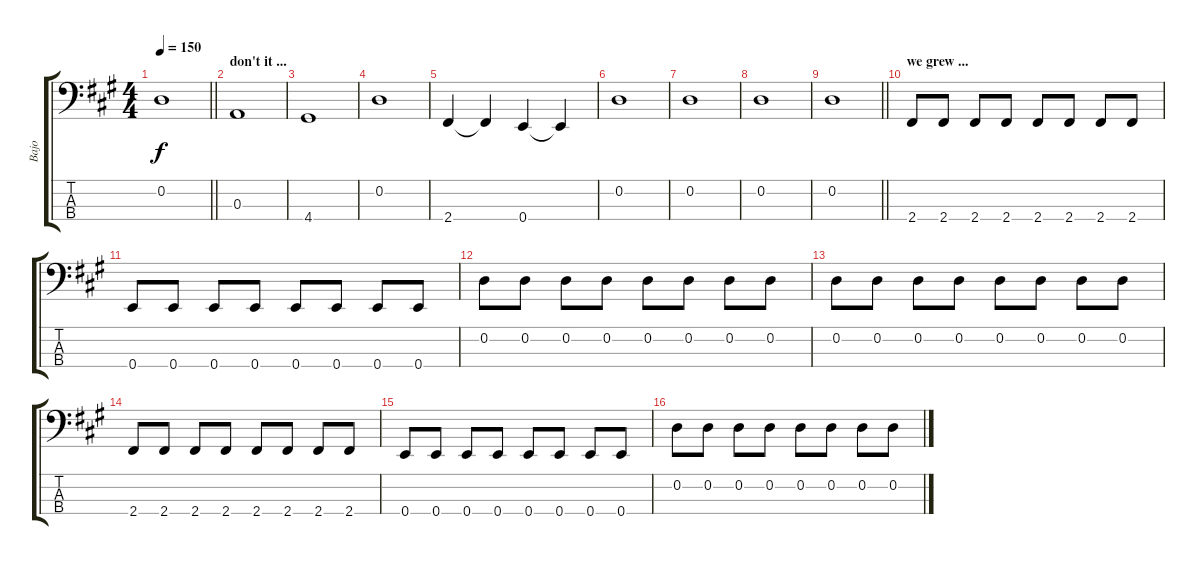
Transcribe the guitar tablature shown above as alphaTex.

\track ("Bajo" "Bajo") {instrument electricbassfinger}
\staff {score tabs}
\tuning (G2 D2 A1 E1) {hide}
\ts (4 4)
\tempo 150
\clef f4
\barLineRight lightlight
\ks a
0.2.1{dy f} |
\section ("" "don't it ...")
0.3.1 |
4.4.1 |
0.2.1 |
2.4.4 2.4{t}.4 0.4.4 0.4{t}.4 |
0.2.1 |
0.2.1 |
0.2.1 |
\barLineRight lightlight
0.2.1 |
\section ("" "we grew ...")
2.4.8 2.4.8 2.4.8 2.4.8 2.4.8 2.4.8 2.4.8 2.4.8 |
0.4.8 0.4.8 0.4.8 0.4.8 0.4.8 0.4.8 0.4.8 0.4.8 |
0.2.8 0.2.8 0.2.8 0.2.8 0.2.8 0.2.8 0.2.8 0.2.8 |
0.2.8 0.2.8 0.2.8 0.2.8 0.2.8 0.2.8 0.2.8 0.2.8 |
2.4.8 2.4.8 2.4.8 2.4.8 2.4.8 2.4.8 2.4.8 2.4.8 |
0.4.8 0.4.8 0.4.8 0.4.8 0.4.8 0.4.8 0.4.8 0.4.8 |
0.2.8 0.2.8 0.2.8 0.2.8 0.2.8 0.2.8 0.2.8 0.2.8
